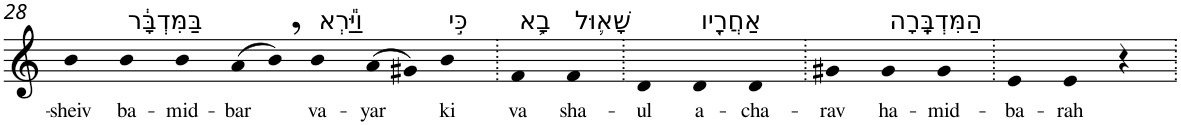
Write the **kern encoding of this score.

**kern	**text
*part1	*part1
*staff1	*staff1
*I"Piano	*
*I'Pno	*
!!LO:PB:g=z
*clefG2	*
*k[]	*
=28	=28
!	!LO:LY:b
4b	-sheiv
!LO:TX:a:t=בַּמִּדְבָּ֔ר	!
!	!LO:LY:b
4b	ba-
!	!LO:LY:b
4b	-mid-
!	!LO:LY:b
(>8a	-bar
8b,)	.
!LO:TX:a:t=וַיַּ֕רְא	!
!	!LO:LY:b
4b	va-
!	!LO:LY:b
(>8a	-yar
8g#X)	.
!LO:TX:a:t=כִּ֣י	!
!	!LO:LY:b
4b	ki
=29.	=29.
!LO:TX:a:t=בָ֥א	!
!	!LO:LY:b
4f	va
!LO:TX:a:t=שָׁא֛וּל	!
!	!LO:LY:b
4f	sha-
=30.	=30.
!	!LO:LY:b
4d	-ul
!LO:TX:a:t=אַחֲרָ֖יו	!
!	!LO:LY:b
4d	a-
!	!LO:LY:b
4d	-cha-
=31.	=31.
!	!LO:LY:b
4g#X	-rav
!LO:TX:a:t=הַמִּדְבָּֽרָה	!
!	!LO:LY:b
4g#	ha-
!	!LO:LY:b
4g#	-mid-
=32.	=32.
!	!LO:LY:b
4e	-ba-
!	!LO:LY:b
4e	-rah
4r	.
=.	=.
*-	*-
